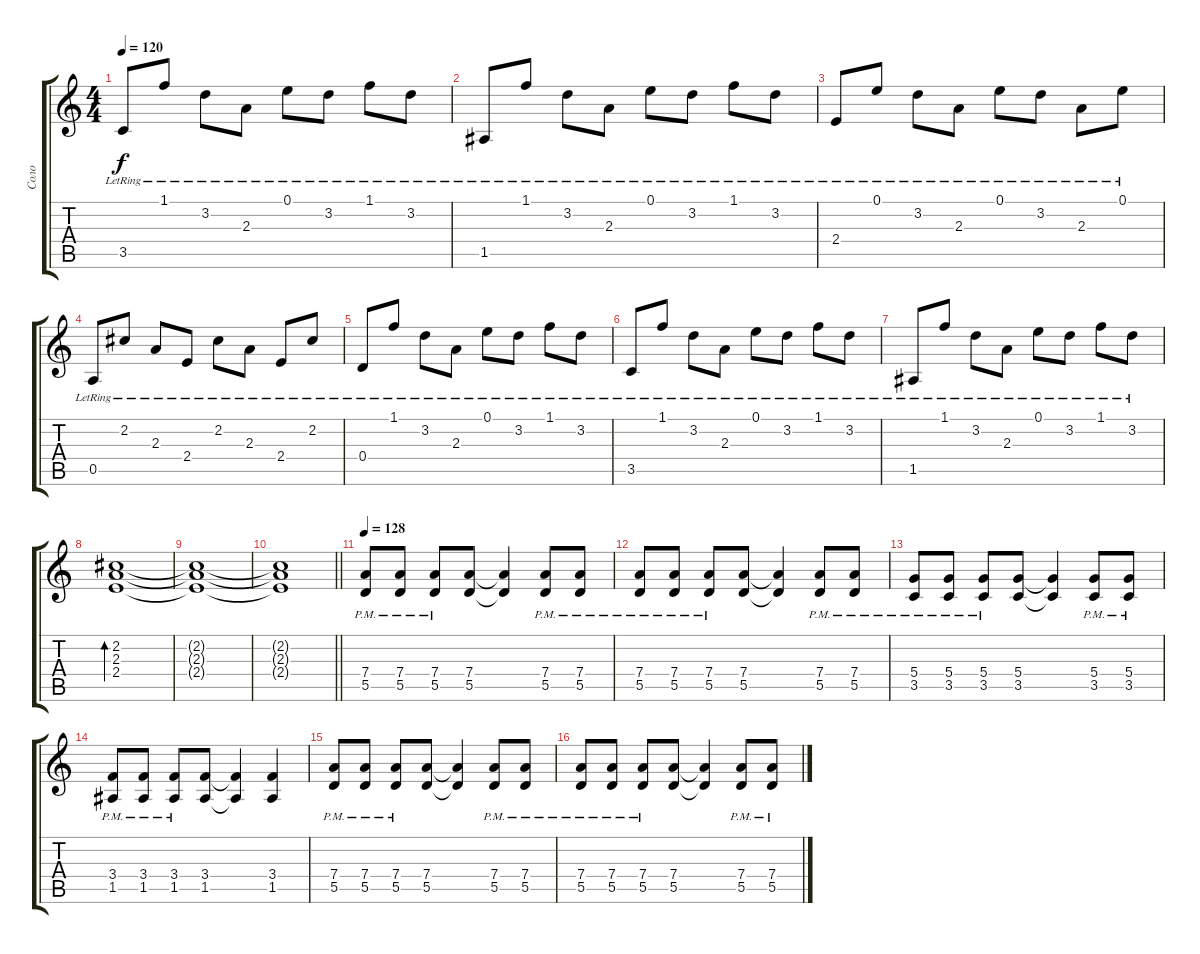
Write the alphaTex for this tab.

\track ("Соло" "Соло") {instrument acousticguitarnylon}
\staff {score tabs}
\tuning (E4 B3 G3 D3 A2 E2) {hide}
\ts (4 4)
\tempo 120
\clef g2
\ks c
3.5{lr}.8{dy f} 1.1{lr}.8 3.2{lr}.8 2.3{lr}.8 0.1{lr}.8 3.2{lr}.8 1.1{lr}.8 3.2{lr}.8 |
1.5{lr}.8 1.1{lr}.8 3.2{lr}.8 2.3{lr}.8 0.1{lr}.8 3.2{lr}.8 1.1{lr}.8 3.2{lr}.8 |
2.4{lr}.8 0.1{lr}.8 3.2{lr}.8 2.3{lr}.8 0.1{lr}.8 3.2{lr}.8 2.3{lr}.8 0.1{lr}.8 |
0.5{lr}.8 2.2{lr}.8 2.3{lr}.8 2.4{lr}.8 2.2{lr}.8 2.3{lr}.8 2.4{lr}.8 2.2{lr}.8 |
0.4{lr}.8 1.1{lr}.8 3.2{lr}.8 2.3{lr}.8 0.1{lr}.8 3.2{lr}.8 1.1{lr}.8 3.2{lr}.8 |
3.5{lr}.8 1.1{lr}.8 3.2{lr}.8 2.3{lr}.8 0.1{lr}.8 3.2{lr}.8 1.1{lr}.8 3.2{lr}.8 |
1.5{lr}.8 1.1{lr}.8 3.2{lr}.8 2.3{lr}.8 0.1{lr}.8 3.2{lr}.8 1.1{lr}.8 3.2{lr}.8 |
(2.2 2.3 2.4).1{bd 120} |
(2.2{t} 2.3{t} 2.4{t}).1 |
\barLineRight lightlight
(2.2{t} 2.3{t} 2.4{t}).1 |
\tempo 128
(7.4{pm} 5.5{pm}).8{instrument distortionguitar} (7.4{pm} 5.5{pm}).8 (7.4{pm} 5.5{pm}).8 (7.4 5.5).8 (7.4{t} 5.5{t}).4 (7.4{pm} 5.5{pm}).8 (7.4{pm} 5.5{pm}).8 |
(7.4{pm} 5.5{pm}).8 (7.4{pm} 5.5{pm}).8 (7.4{pm} 5.5{pm}).8 (7.4 5.5).8 (7.4{t} 5.5{t}).4 (7.4{pm} 5.5{pm}).8 (7.4{pm} 5.5{pm}).8 |
(5.4{pm} 3.5{pm}).8 (5.4{pm} 3.5{pm}).8 (5.4{pm} 3.5{pm}).8 (5.4 3.5).8 (5.4{t} 3.5{t}).4 (5.4{pm} 3.5{pm}).8 (5.4{pm} 3.5{pm}).8 |
(3.4{pm} 1.5{pm}).8 (3.4{pm} 1.5{pm}).8 (3.4{pm} 1.5{pm}).8 (3.4 1.5).8 (3.4{t} 1.5{t}).4 (3.4 1.5).4 |
(7.4{pm} 5.5{pm}).8 (7.4{pm} 5.5{pm}).8 (7.4{pm} 5.5{pm}).8 (7.4 5.5).8 (7.4{t} 5.5{t}).4 (7.4{pm} 5.5{pm}).8 (7.4{pm} 5.5{pm}).8 |
(7.4{pm} 5.5{pm}).8 (7.4{pm} 5.5{pm}).8 (7.4{pm} 5.5{pm}).8 (7.4 5.5).8 (7.4{t} 5.5{t}).4 (7.4{pm} 5.5{pm}).8 (7.4{pm} 5.5{pm}).8
